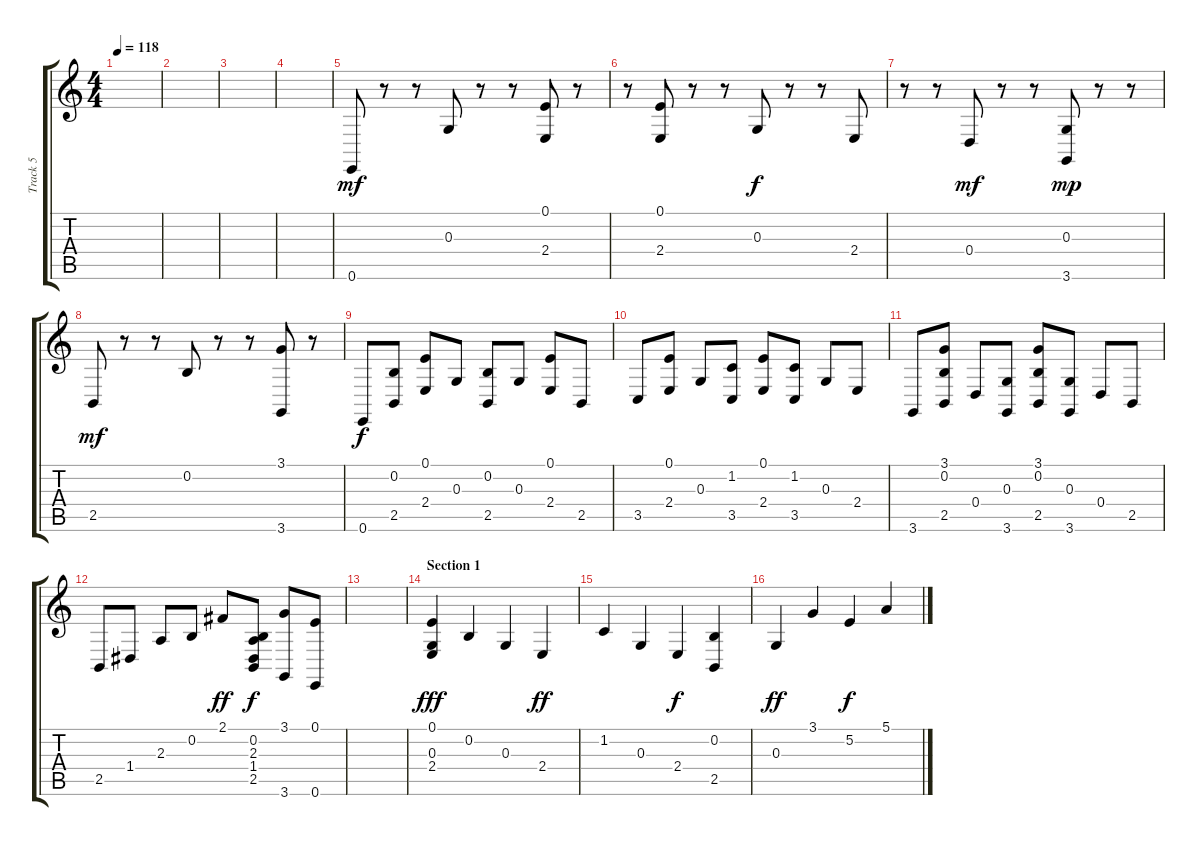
\track ("Track 5" "Track 5") {instrument stringensemble1}
\staff {score tabs}
\tuning (E4 B3 G3 D3 A2 E2) {hide}
\ts (4 4)
\tempo 118
\clef g2
\ks c
|
|
|
|
0.6.8{dy mf} r.8 r.8 0.3.8 r.8 r.8 (0.1 2.4).8 r.8 |
r.8 (0.1 2.4).8 r.8 r.8 0.3.8{dy f} r.8 r.8 2.4.8 |
r.8 r.8 0.4.8{dy mf} r.8 r.8 (0.3 3.6).8{dy mp} r.8 r.8 |
2.5.8{dy mf} r.8 r.8 0.2.8 r.8 r.8 (3.1 3.6).8 r.8 |
0.6.8{dy f volume 9 instrument stringensemble1} (0.2 2.5).8 (0.1 2.4).8 0.3.8 (0.2 2.5).8 0.3.8 (0.1 2.4).8 2.5.8 |
3.5.8 (0.1 2.4).8 0.3.8 (1.2 3.5).8 (0.1 2.4).8 (1.2 3.5).8 0.3.8 2.4.8 |
3.6.8 (3.1 0.2 2.5).8 0.4.8 (0.3 3.6).8 (3.1 0.2 2.5).8 (0.3 3.6).8 0.4.8 2.5.8 |
2.5.8 1.4.8 2.3.8 0.2.8 2.1.8{dy ff} (0.2 2.3 1.4 2.5).8{dy f} (3.1 3.6).8 (0.1 0.6).8 |
|
\section ("" "Section 1")
(0.1 0.3 2.4).4{dy fff volume 12 instrument stringensemble1} 0.2.4 0.3.4 2.4.4{dy ff} |
1.2.4 0.3.4 2.4.4{dy f} (0.2 2.5).4 |
0.3.4{dy ff} 3.1.4 5.2.4{dy f} 5.1.4
